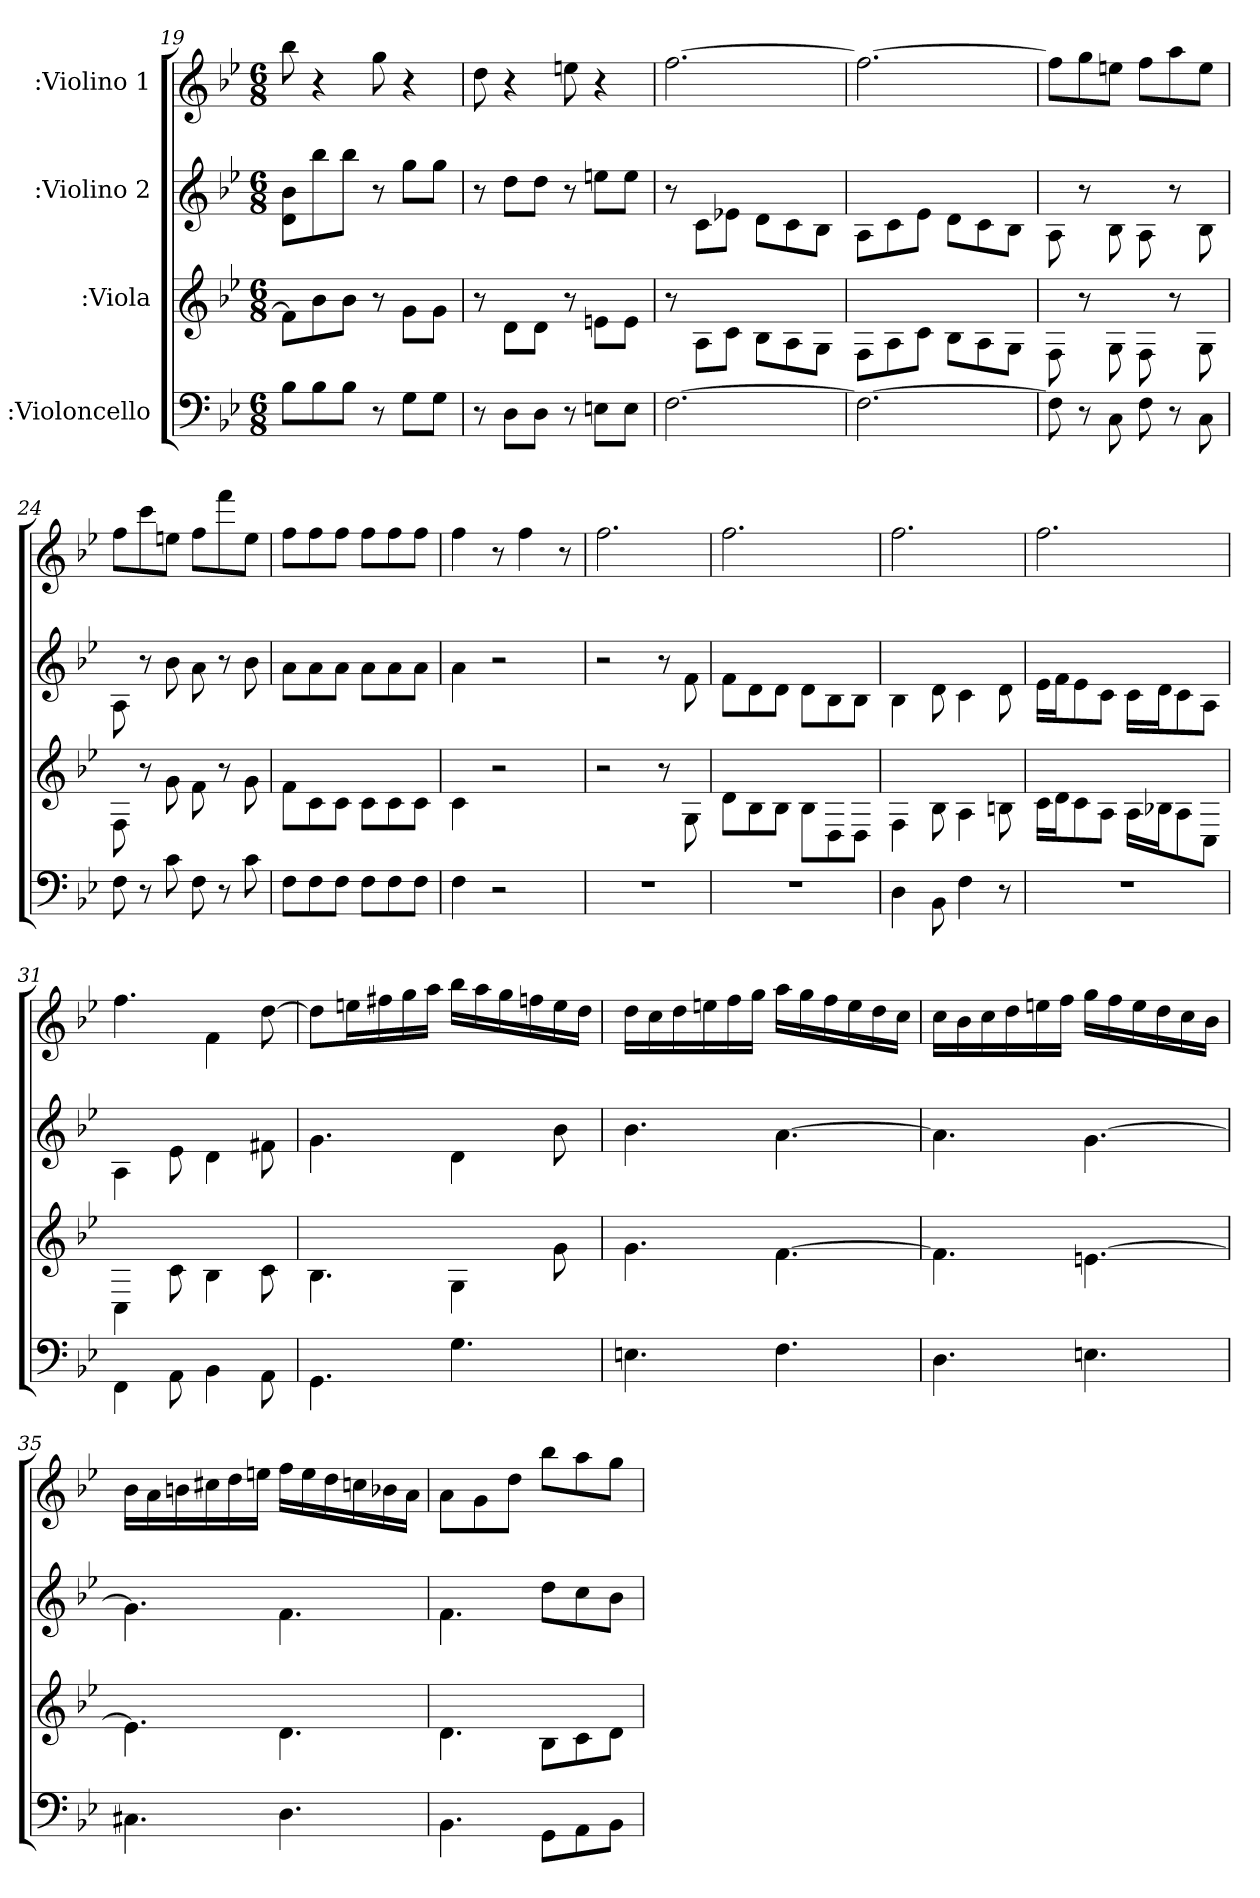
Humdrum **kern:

**kern	**kern	**kern	**kern
*part4	*part3	*part2	*part1
*staff4	*staff3	*staff2	*staff1
*I":Violoncello	*I":Viola	*I":Violino 2	*I":Violino 1
*k[b-e-]	*k[b-e-]	*k[b-e-]	*k[b-e-]
*B-:	*B-:	*B-:	*B-:
*M6/8	*M6/8	*M6/8	*M6/8
=19	=19	=19	=19
8B-\L	8f\L]	8b-\ 8d\L	8bb-\
8B-\	8b-\	8bb-\	4r
8B-\J	8b-\J	8bb-\J	.
8r	8r	8r	8gg\
8G\L	8g\L	8gg\L	4r
8G\J	8g\J	8gg\J	.
=20	=20	=20	=20
8r	8r	8r	8dd\
8D\L	8d\L	8dd\L	4r
8D\J	8d\J	8dd\J	.
8r	8r	8r	8een\
8En\L	8en\L	8een\L	4r
8E\J	8e\J	8ee\J	.
=21	=21	=21	=21
[2.F\	8r	8r	[2.ff\
.	8A\L	8c\L	.
.	8c\J	8e-X\J	.
.	8B-\L	8d\L	.
.	8A\	8c\	.
.	8G\J	8B-\J	.
=22	=22	=22	=22
2.F\_	8F\L	8A\L	2.ff\_
.	8A\	8c\	.
.	8c\J	8e-\J	.
.	8B-\L	8d\L	.
.	8A\	8c\	.
.	8G\J	8B-\J	.
=23	=23	=23	=23
8F\]	8F\	8A\	8ff\L]
8r	8r	8r	8gg\
8C\	8G\	8B-\	8een\J
8F\	8F\	8A\	8ff\L
8r	8r	8r	8aa\
8C\	8G\	8B-\	8ee\J
=24	=24	=24	=24
8F\	8F\	8A\	8ff\L
8r	8r	8r	8ccc\
8c\	8g\	8b-\	8een\J
8F\	8f\	8a\	8ff\L
8r	8r	8r	8fff\
8c\	8g\	8b-\	8ee\J
=25	=25	=25	=25
8F\L	8f\L	8a\L	8ff\L
8F\	8c\	8a\	8ff\
8F\J	8c\J	8a\J	8ff\J
8F\L	8c\L	8a\L	8ff\L
8F\	8c\	8a\	8ff\
8F\J	8c\J	8a\J	8ff\J
=26	=26	=26	=26
4F\	4c\	4a\	4ff\
2r	2r	2r	8r
.	.	.	4ff\
.	.	.	8r
=27	=27	=27	=27
2.r	2r	2r	2.ff\
.	8r	8r	.
.	8G\	8f\	.
=28	=28	=28	=28
2.r	8d\L	8f\L	2.ff\
.	8B-\	8d\	.
.	8B-\J	8d\J	.
.	8B-\L	8d\L	.
.	8D\	8B-\	.
.	8D\J	8B-\J	.
=29	=29	=29	=29
4D\	4F\	4B-\	2.ff\
8BB-\	8B-\	8d\	.
4F\	4A\	4c\	.
8r	8Bn\	8d\	.
=30	=30	=30	=30
2.r	16c\LL	16e-\LL	2.ff\
.	16d\J	16f\J	.
.	8c\	8e-\	.
.	8A\J	8c\J	.
.	16A\LL	16c\LL	.
.	16B-X\J	16d\J	.
.	8A\	8c\	.
.	8C\J	8A\J	.
=31	=31	=31	=31
4FF\	4C\	4A\	4.ff\
8AA\	8c\	8e-\	.
4BB-\	4B-\	4d\	4f\
8AA\	8c\	8f#X\	[8dd\
=32	=32	=32	=32
4.GG\	4.B-\	4.g\	8dd\L]
.	.	.	16een\L
.	.	.	16ff#X\
.	.	.	16gg\
.	.	.	16aa\JJ
4.G\	4G\	4d\	16bb-\LL
.	.	.	16aa\
.	.	.	16gg\
.	.	.	16ffn\
.	8g\	8b-\	16ee\
.	.	.	16dd\JJ
=33	=33	=33	=33
4.En\	4.g\	4.b-\	16dd\LL
.	.	.	16cc\
.	.	.	16dd\
.	.	.	16een\
.	.	.	16ff\
.	.	.	16gg\JJ
4.F\	[4.f\	[4.a\	16aa\LL
.	.	.	16gg\
.	.	.	16ff\
.	.	.	16ee\
.	.	.	16dd\
.	.	.	16cc\JJ
=34	=34	=34	=34
4.D\	4.f\]	4.a\]	16cc\LL
.	.	.	16b-\
.	.	.	16cc\
.	.	.	16dd\
.	.	.	16een\
.	.	.	16ff\JJ
4.En\	[4.en\	[4.g\	16gg\LL
.	.	.	16ff\
.	.	.	16ee\
.	.	.	16dd\
.	.	.	16cc\
.	.	.	16b-\JJ
=35	=35	=35	=35
4.C#X\	4.en\]	4.g\]	16b-\LL
.	.	.	16a\
.	.	.	16bn\
.	.	.	16cc#X\
.	.	.	16dd\
.	.	.	16een\JJ
4.D\	4.d\	4.f\	16ff\LL
.	.	.	16ee\
.	.	.	16dd\
.	.	.	16ccn\
.	.	.	16b-X\
.	.	.	16a\JJ
=36	=36	=36	=36
4.BB-\	4.d\	4.f\	8a\L
.	.	.	8g\
.	.	.	8dd\J
8GG\L	8B-\L	8dd\L	8bb-\L
8AA\	8c\	8cc\	8aa\
8BB-\J	8d\J	8b-\J	8gg\J
=	=	=	=
*-	*-	*-	*-
